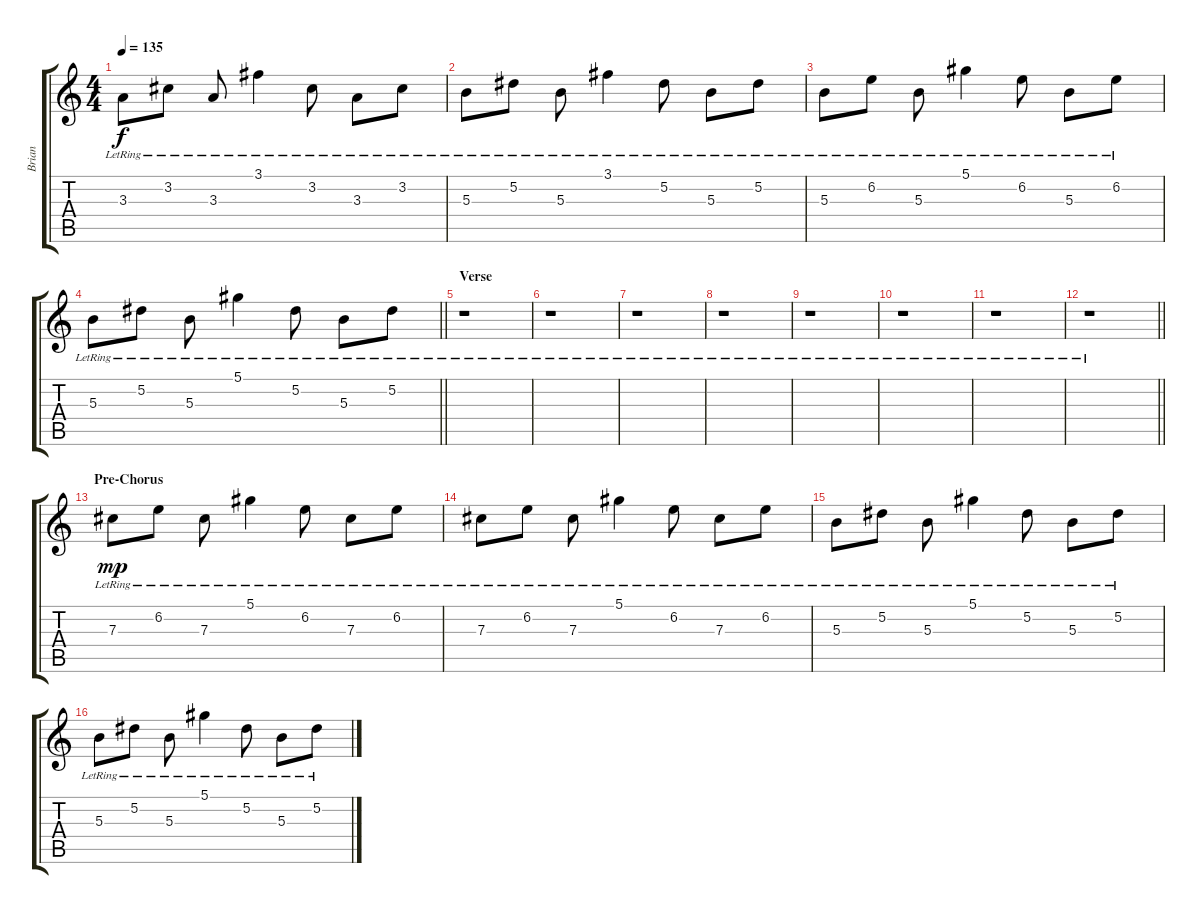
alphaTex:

\track ("Brian" "Brian") {instrument electricguitarclean}
\staff {score tabs}
\tuning (Eb4 Bb3 Gb3 Db3 Ab2 Eb2) {hide}
\ts (4 4)
\tempo 135
\clef g2
\ks c
3.3{lr}.8{dy f} 3.2{lr}.8 3.3{lr}.8 3.1{lr}.4 3.2{lr}.8 3.3{lr}.8 3.2{lr}.8 |
5.3{lr}.8 5.2{lr}.8 5.3{lr}.8 3.1{lr}.4 5.2{lr}.8 5.3{lr}.8 5.2{lr}.8 |
5.3{lr}.8 6.2{lr}.8 5.3{lr}.8 5.1{lr}.4 6.2{lr}.8 5.3{lr}.8 6.2{lr}.8 |
\barLineRight lightlight
5.3{lr}.8 5.2{lr}.8 5.3{lr}.8 5.1{lr}.4 5.2{lr}.8 5.3{lr}.8 5.2{lr}.8 |
\section ("" "Verse")
r.1 |
r.1 |
r.1 |
r.1 |
r.1 |
r.1 |
r.1 |
\barLineRight lightlight
r.1 |
\section ("" "Pre-Chorus")
7.3{lr}.8{dy mp} 6.2{lr}.8 7.3{lr}.8 5.1{lr}.4 6.2{lr}.8 7.3{lr}.8 6.2{lr}.8 |
7.3{lr}.8 6.2{lr}.8 7.3{lr}.8 5.1{lr}.4 6.2{lr}.8 7.3{lr}.8 6.2{lr}.8 |
5.3{lr}.8 5.2{lr}.8 5.3{lr}.8 5.1{lr}.4 5.2{lr}.8 5.3{lr}.8 5.2{lr}.8 |
5.3{lr}.8 5.2{lr}.8 5.3{lr}.8 5.1{lr}.4 5.2{lr}.8 5.3{lr}.8 5.2{lr}.8
